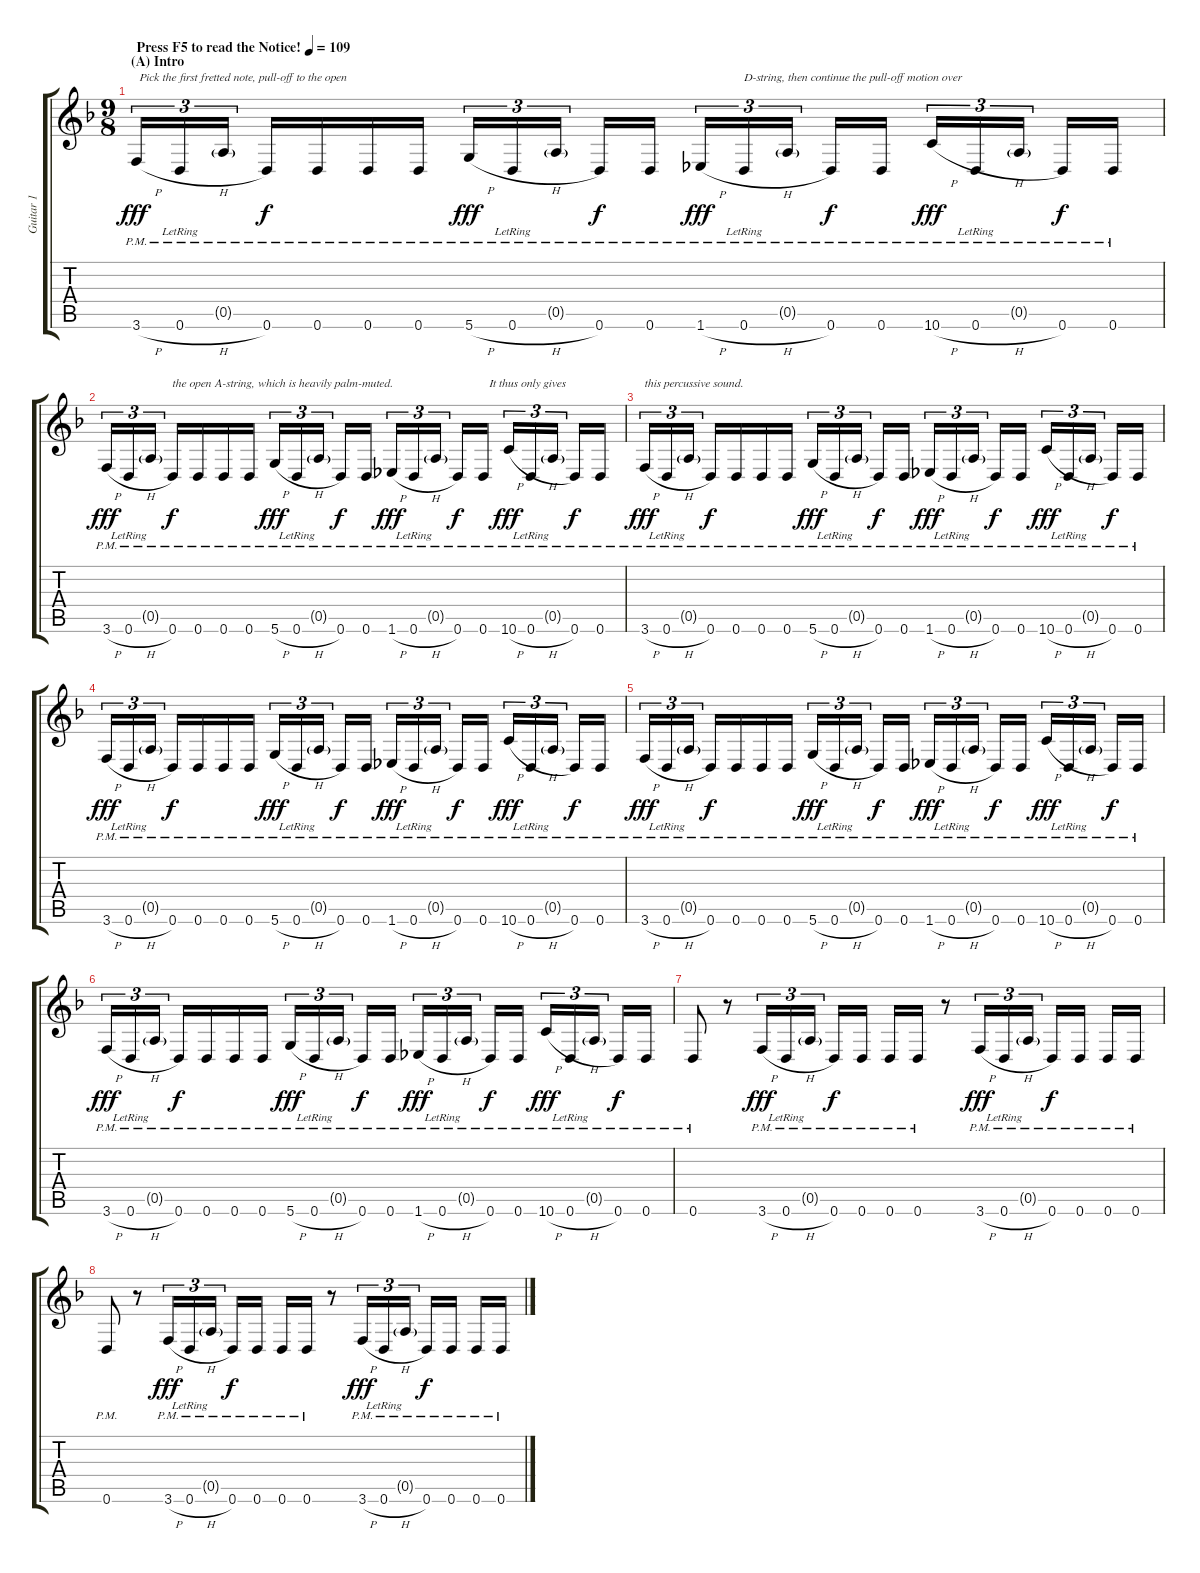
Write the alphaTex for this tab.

\track ("Guitar 1" "Guitar 1") {instrument distortionguitar}
\staff {score tabs}
\tuning (E4 B3 G3 D3 A2 D2) {hide}
\ts (9 8)
\section ("" "(A) Intro")
\tempo (109 "Press F5 to read the Notice!")
\clef g2
\ks dminor
3.6{h pm}.16{tu (3 2) txt " Pick the first fretted note, pull-off to the open" dy fff instrument distortionguitar} 0.6{h pm lr}.16{tu (3 2)} 0.5{g pm}.16{tu (3 2) beam splitsecondary} 0.6{pm}.16{dy f} 0.6{pm}.16 0.6{pm}.16 0.6{pm}.16 5.6{h pm}.16{tu (3 2) dy fff} 0.6{h pm lr}.16{tu (3 2)} 0.5{g pm}.16{tu (3 2) beam splitsecondary} 0.6{pm}.16{dy f} 0.6{pm}.16{beam split} 1.6{h pm}.16{tu (3 2) dy fff} 0.6{h pm lr}.16{tu (3 2) txt "D-string, then continue the pull-off motion over"} 0.5{g pm}.16{tu (3 2) beam splitsecondary} 0.6{pm}.16{dy f} 0.6{pm}.16{beam split} 10.6{h pm}.16{tu (3 2) dy fff} 0.6{h pm lr}.16{tu (3 2)} 0.5{g pm}.16{tu (3 2) beam splitsecondary} 0.6{pm}.16{dy f} 0.6{pm}.16 |
3.6{h pm}.16{tu (3 2) dy fff} 0.6{h pm lr}.16{tu (3 2)} 0.5{g pm}.16{tu (3 2) beam splitsecondary} 0.6{pm}.16{txt "the open A-string, which is heavily palm-muted." dy f} 0.6{pm}.16 0.6{pm}.16 0.6{pm}.16 5.6{h pm}.16{tu (3 2) dy fff} 0.6{h pm lr}.16{tu (3 2)} 0.5{g pm}.16{tu (3 2) beam splitsecondary} 0.6{pm}.16{dy f} 0.6{pm}.16{beam split} 1.6{h pm}.16{tu (3 2) dy fff} 0.6{h pm lr}.16{tu (3 2)} 0.5{g pm}.16{tu (3 2) beam splitsecondary} 0.6{pm}.16{dy f} 0.6{pm}.16{txt "  It thus only gives" beam split} 10.6{h pm}.16{tu (3 2) dy fff} 0.6{h pm lr}.16{tu (3 2)} 0.5{g pm}.16{tu (3 2) beam splitsecondary} 0.6{pm}.16{dy f} 0.6{pm}.16 |
3.6{h pm}.16{tu (3 2) txt "this percussive sound." dy fff} 0.6{h pm lr}.16{tu (3 2)} 0.5{g pm}.16{tu (3 2) beam splitsecondary} 0.6{pm}.16{dy f} 0.6{pm}.16 0.6{pm}.16 0.6{pm}.16 5.6{h pm}.16{tu (3 2) dy fff} 0.6{h pm lr}.16{tu (3 2)} 0.5{g pm}.16{tu (3 2) beam splitsecondary} 0.6{pm}.16{dy f} 0.6{pm}.16{beam split} 1.6{h pm}.16{tu (3 2) dy fff} 0.6{h pm lr}.16{tu (3 2)} 0.5{g pm}.16{tu (3 2) beam splitsecondary} 0.6{pm}.16{dy f} 0.6{pm}.16{beam split} 10.6{h pm}.16{tu (3 2) dy fff} 0.6{h pm lr}.16{tu (3 2)} 0.5{g pm}.16{tu (3 2) beam splitsecondary} 0.6{pm}.16{dy f} 0.6{pm}.16 |
3.6{h pm}.16{tu (3 2) dy fff} 0.6{h pm lr}.16{tu (3 2)} 0.5{g pm}.16{tu (3 2) beam splitsecondary} 0.6{pm}.16{dy f} 0.6{pm}.16 0.6{pm}.16 0.6{pm}.16 5.6{h pm}.16{tu (3 2) dy fff} 0.6{h pm lr}.16{tu (3 2)} 0.5{g pm}.16{tu (3 2) beam splitsecondary} 0.6{pm}.16{dy f} 0.6{pm}.16{beam split} 1.6{h pm}.16{tu (3 2) dy fff} 0.6{h pm lr}.16{tu (3 2)} 0.5{g pm}.16{tu (3 2) beam splitsecondary} 0.6{pm}.16{dy f} 0.6{pm}.16{beam split} 10.6{h pm}.16{tu (3 2) dy fff} 0.6{h pm lr}.16{tu (3 2)} 0.5{g pm}.16{tu (3 2) beam splitsecondary} 0.6{pm}.16{dy f} 0.6{pm}.16 |
3.6{h pm}.16{tu (3 2) dy fff} 0.6{h pm lr}.16{tu (3 2)} 0.5{g pm}.16{tu (3 2) beam splitsecondary} 0.6{pm}.16{dy f} 0.6{pm}.16 0.6{pm}.16 0.6{pm}.16 5.6{h pm}.16{tu (3 2) dy fff} 0.6{h pm lr}.16{tu (3 2)} 0.5{g pm}.16{tu (3 2) beam splitsecondary} 0.6{pm}.16{dy f} 0.6{pm}.16{beam split} 1.6{h pm}.16{tu (3 2) dy fff} 0.6{h pm lr}.16{tu (3 2)} 0.5{g pm}.16{tu (3 2) beam splitsecondary} 0.6{pm}.16{dy f} 0.6{pm}.16{beam split} 10.6{h pm}.16{tu (3 2) dy fff} 0.6{h pm lr}.16{tu (3 2)} 0.5{g pm}.16{tu (3 2) beam splitsecondary} 0.6{pm}.16{dy f} 0.6{pm}.16 |
3.6{h pm}.16{tu (3 2) dy fff} 0.6{h pm lr}.16{tu (3 2)} 0.5{g pm}.16{tu (3 2) beam splitsecondary} 0.6{pm}.16{dy f} 0.6{pm}.16 0.6{pm}.16 0.6{pm}.16 5.6{h pm}.16{tu (3 2) dy fff} 0.6{h pm lr}.16{tu (3 2)} 0.5{g pm}.16{tu (3 2) beam splitsecondary} 0.6{pm}.16{dy f} 0.6{pm}.16{beam split} 1.6{h pm}.16{tu (3 2) dy fff} 0.6{h pm lr}.16{tu (3 2)} 0.5{g pm}.16{tu (3 2) beam splitsecondary} 0.6{pm}.16{dy f} 0.6{pm}.16{beam split} 10.6{h pm}.16{tu (3 2) dy fff} 0.6{h pm lr}.16{tu (3 2)} 0.5{g pm}.16{tu (3 2) beam splitsecondary} 0.6{pm}.16{dy f} 0.6{pm}.16 |
0.6{pm}.8 r.8 3.6{h pm}.16{tu (3 2) dy fff} 0.6{h pm lr}.16{tu (3 2)} 0.5{g pm}.16{tu (3 2) beam splitsecondary} 0.6{pm}.16{dy f} 0.6{pm}.16{beam split} 0.6{pm}.16 0.6{pm}.16 r.8 3.6{h pm}.16{tu (3 2) dy fff} 0.6{h pm lr}.16{tu (3 2)} 0.5{g pm}.16{tu (3 2) beam splitsecondary} 0.6{pm}.16{dy f} 0.6{pm}.16{beam split} 0.6{pm}.16 0.6{pm}.16 |
0.6{pm}.8 r.8 3.6{h pm}.16{tu (3 2) dy fff} 0.6{h pm lr}.16{tu (3 2)} 0.5{g pm}.16{tu (3 2) beam splitsecondary} 0.6{pm}.16{dy f} 0.6{pm}.16{beam split} 0.6{pm}.16 0.6{pm}.16 r.8 3.6{h pm}.16{tu (3 2) dy fff} 0.6{h pm lr}.16{tu (3 2)} 0.5{g pm}.16{tu (3 2) beam splitsecondary} 0.6{pm}.16{dy f} 0.6{pm}.16{beam split} 0.6{pm}.16 0.6{pm}.16
